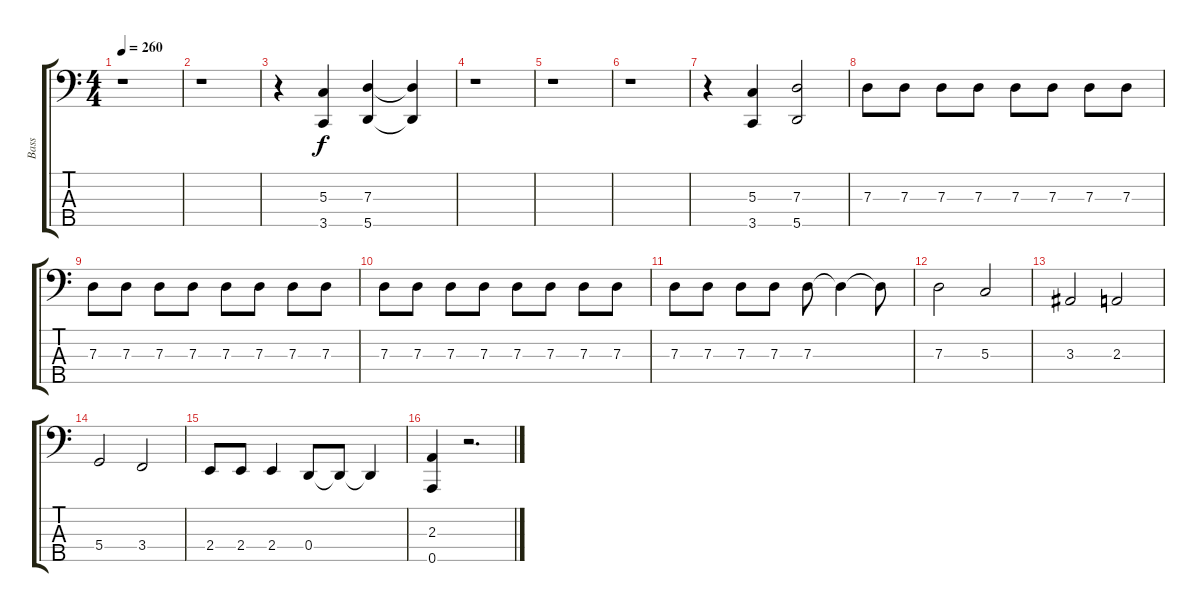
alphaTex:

\track ("Bass" "Bass") {instrument electricbasspick}
\staff {score tabs}
\tuning (F2 C2 G1 D1 A0) {hide}
\ts (4 4)
\tempo 260
\clef f4
\ks c
r.1{dy f} |
r.1 |
r.4 (5.3 3.5).4 (7.3 5.5).4 (7.3{t} 5.5{t}).4 |
r.1 |
r.1 |
r.1 |
r.4 (5.3 3.5).4 (7.3 5.5).2 |
7.3.8 7.3.8 7.3.8 7.3.8 7.3.8 7.3.8 7.3.8 7.3.8 |
7.3.8 7.3.8 7.3.8 7.3.8 7.3.8 7.3.8 7.3.8 7.3.8 |
7.3.8 7.3.8 7.3.8 7.3.8 7.3.8 7.3.8 7.3.8 7.3.8 |
7.3.8 7.3.8 7.3.8 7.3.8 7.3.8 7.3{t}.4 7.3{t}.8 |
7.3.2 5.3.2 |
3.3.2 2.3.2 |
5.4.2 3.4.2 |
2.4.8 2.4.8 2.4.4 0.4.8 0.4{t}.8 0.4{t}.4 |
(2.3 0.5).4 r.2{d}
